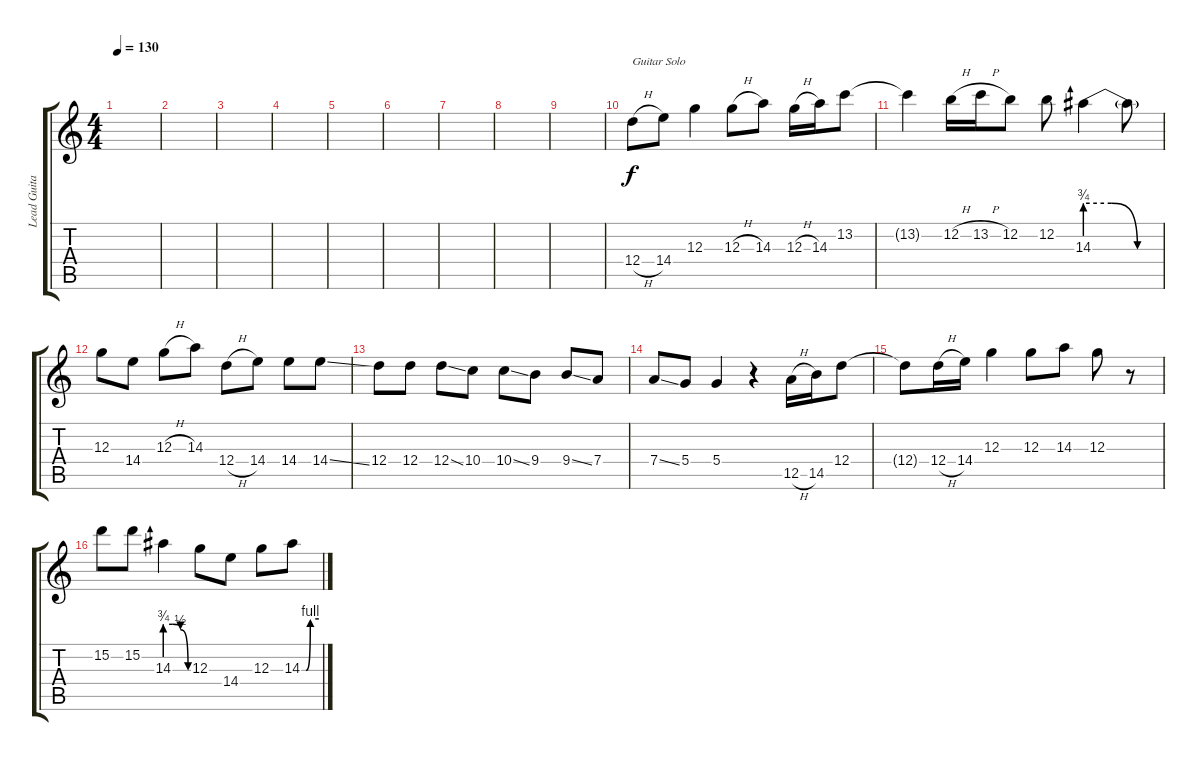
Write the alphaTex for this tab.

\track ("Lead Guitar" "Lead Guita") {instrument acousticguitarsteel}
\staff {score tabs}
\tuning (E4 B3 G3 D3 A2 E2) {hide}
\ts (4 4)
\tempo 130
\clef g2
\ks c
|
|
|
|
|
|
|
|
|
12.4{h}.8{txt "Guitar Solo"} 14.4.8 12.3.4 12.3{h}.8 14.3.8 12.3{h}.16 14.3.16 13.2.8 |
13.2{t}.4 12.2{h}.16 13.2{h}.16 12.2.8 12.2.8 14.3{be (custom 0 3 20 3 40 0 60 0)}.4 14.3{t}.8 |
12.3.8 14.4.8 12.3{h}.8 14.3.8 12.4{h}.8 14.4.8 14.4.8 14.4{ss}.8 |
12.4.8 12.4.8 12.4{ss}.8 10.4.8 10.4{ss}.8 9.4.8 9.4{ss}.8 7.4.8 |
7.4{ss}.8 5.4.8 5.4.4 r.4 12.5{h}.16 14.5.16 12.4.8 |
12.4{t}.8 12.4{h}.16 14.4.16 12.3.4 12.3.8 14.3.8 12.3.8 r.8 |
15.2.8 15.2.8 14.3{be (custom 0 3 20 3 40 2 60 0)}.4 12.3.8 14.4.8 12.3.8 14.3{be (custom 0 0 15 0 30 4 60 4)}.8
